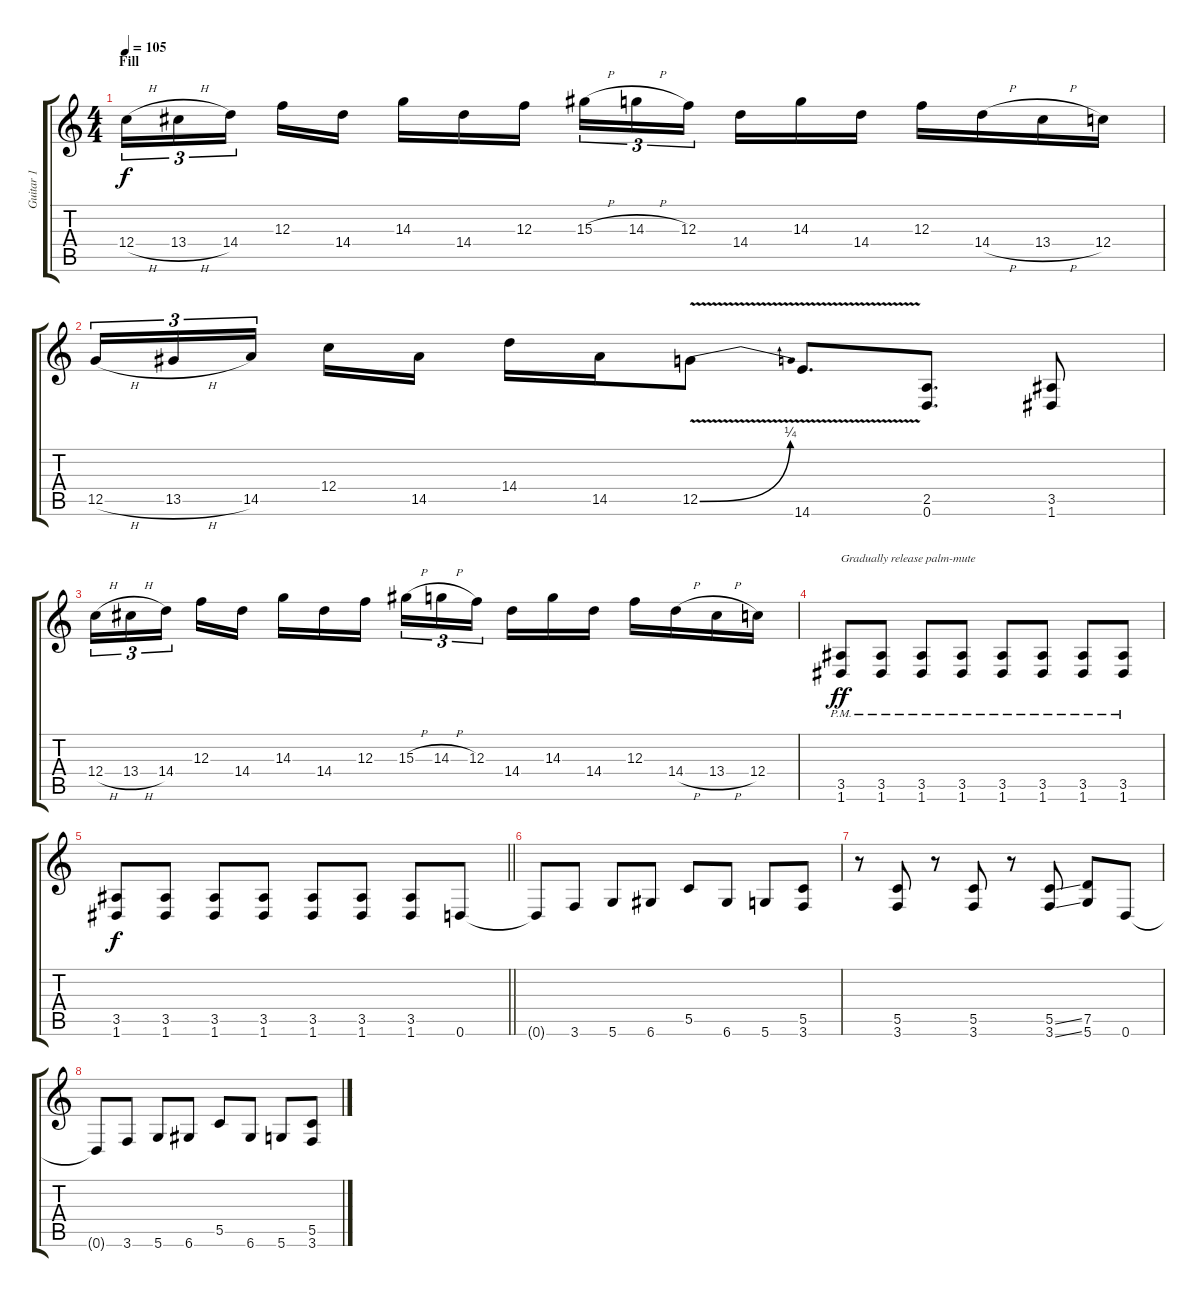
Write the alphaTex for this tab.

\track ("Guitar 1" "Guitar 1") {instrument distortionguitar}
\staff {score tabs}
\tuning (D4 A3 F3 C3 G2 D2) {hide}
\ts (4 4)
\section ("" "Fill")
\tempo 105
\clef g2
\ks c
12.4{h}.16{tu (3 2) dy f} 13.4{h}.16{tu (3 2)} 14.4.16{tu (3 2) beam splitsecondary} 12.3.16 14.4.16 14.3.16 14.4.16 12.3.16{beam splitsecondary} 15.3{h}.16{tu (3 2)} 14.3{h}.16{tu (3 2)} 12.3.16{tu (3 2) beam splitsecondary} 14.4.16 14.3.16 14.4.16 12.3.16 14.4{h}.16 13.4{h}.16 12.4.16 |
12.5{h}.16{tu (3 2)} 13.5{h}.16{tu (3 2)} 14.5.16{tu (3 2) beam splitsecondary} 12.4.16 14.5.16 14.4.16 14.5.16 12.5{be (bend 0 0 60 1) v}.8 14.6{v}.8{d} (2.5 0.6).8{d} (3.5 1.6).8 |
12.4{h}.16{tu (3 2)} 13.4{h}.16{tu (3 2)} 14.4.16{tu (3 2) beam splitsecondary} 12.3.16 14.4.16 14.3.16 14.4.16 12.3.16{beam splitsecondary} 15.3{h}.16{tu (3 2)} 14.3{h}.16{tu (3 2)} 12.3.16{tu (3 2) beam splitsecondary} 14.4.16 14.3.16 14.4.16 12.3.16 14.4{h}.16 13.4{h}.16 12.4.16 |
(3.5{pm} 1.6{pm}).8{txt "Gradually release palm-mute" dy ff} (3.5{pm} 1.6{pm}).8 (3.5{pm} 1.6{pm}).8 (3.5{pm} 1.6{pm}).8 (3.5{pm} 1.6{pm}).8 (3.5{pm} 1.6{pm}).8 (3.5{pm} 1.6{pm}).8 (3.5{pm} 1.6{pm}).8 |
\barLineRight lightlight
(3.5 1.6).8{dy f} (3.5 1.6).8 (3.5 1.6).8 (3.5 1.6).8 (3.5 1.6).8 (3.5 1.6).8 (3.5 1.6).8 0.6.8 |
0.6{t}.8 3.6.8 5.6.8 6.6.8 5.5.8 6.6.8 5.6.8 (5.5 3.6).8 |
r.8 (5.5 3.6).8 r.8 (5.5 3.6).8 r.8 (5.5{ss} 3.6{ss}).8 (7.5 5.6).8 0.6.8 |
0.6{t}.8 3.6.8 5.6.8 6.6.8 5.5.8 6.6.8 5.6.8 (5.5 3.6).8
